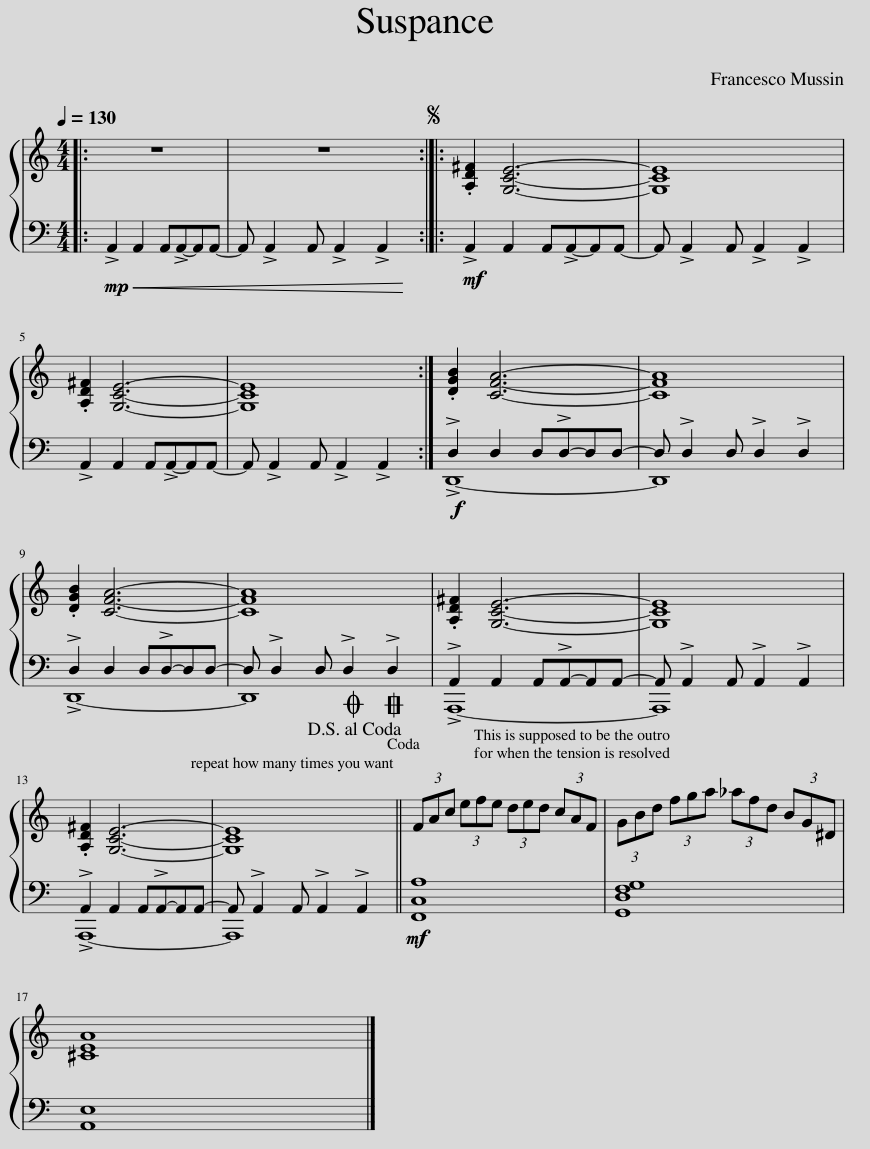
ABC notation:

X:1
%%score { 1 | ( 2 3 ) }
L:1/8
Q:1/4=130
M:4/4
I:linebreak $
K:C
V:1 treble
V:2 bass
V:3 bass
V:1
|: z8 | z8 ::S .[A,D^F]2 [G,CE]6- | [G,CE]8 |$ .[A,D^F]2 [G,CE]6- | %5
 [G,CE]8 :| .[DGB]2 [CFA]6- | [CFA]8 |$ .[DGB]2 [CFA]6- | [CFA]8 | %10
 .[A,D^F]2 [G,CE]6- | [G,CE]8 |$ .[A,D^F]2 [G,CE]6- |O [G,CE]8!D.S.! || (3FAc (3efe (3ded (3cAF | %15
 (3GBd (3fga (3_afd (3BG^D |$ [^CEA]8 |] %17
V:2
|:!mp!!<(! !>!A,,2 A,,2 A,,!>!A,,-A,,A,,-!<)! | A,, !>!A,,2 A,, !>!A,,2 !>!A,,2 ::!mf! !>!A,,2 A,,2 A,,!>!A,,-A,,A,,- | A,, !>!A,,2 A,, !>!A,,2 !>!A,,2 |$ !>!A,,2 A,,2 A,,!>!A,,-A,,A,,- | %5
 A,, !>!A,,2 A,, !>!A,,2 !>!A,,2 :|!f! !>!D,2 D,2 D,!>!D,-D,D,- | D, !>!D,2 D, !>!D,2 !>!D,2 |$ !>!D,2 D,2 D,!>!D,-D,D,- | D, !>!D,2 D, !>!D,2 !>!D,2 | %10
 !>!A,,2 A,,2 A,,!>!A,,-A,,A,,- | A,, !>!A,,2 A,, !>!A,,2 !>!A,,2 |$ !>!A,,2 A,,2 A,,!>!A,,-A,,A,,- | A,, !>!A,,2 A,, !>!A,,2 !>!A,,2 ||!mf! [F,,C,A,]8 | %15
 [G,,D,F,G,]8 |$ [A,,E,]8 |] %17
V:3
|: x8 | x8 :: x8 | x8 |$ x8 | %5
 x8 :| !>!D,,8- | D,,8 |$ !>!D,,8- | D,,8 | %10
 !>!A,,,8- | A,,,8 |$ !>!A,,,8- | A,,,8 || x8 | %15
 x8 |$ x8 |] %17
